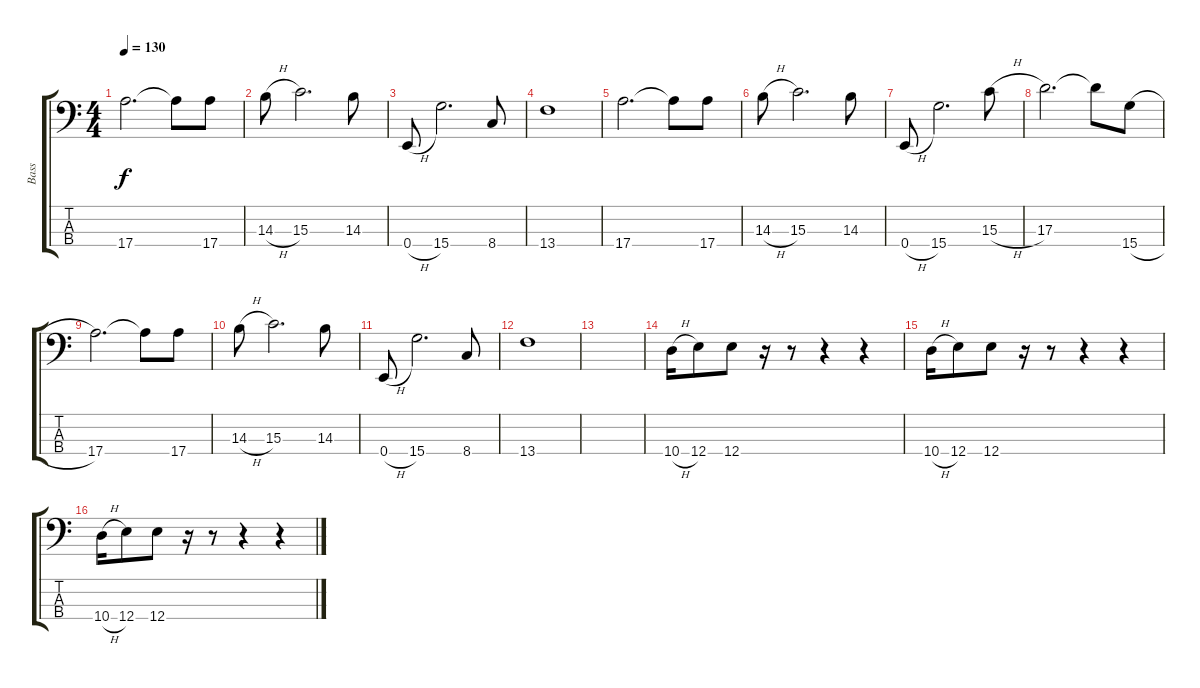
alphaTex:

\track ("Bass" "Bass") {instrument electricbassfinger}
\staff {score tabs}
\tuning (G2 D2 A1 E1) {hide}
\ts (4 4)
\tempo 130
\clef f4
\ks c
17.4.2{d dy f} 17.4{t}.8 17.4.8 |
14.3{h}.8 15.3.2{d} 14.3.8 |
0.4{h}.8 15.4.2{d} 8.4.8 |
13.4.1 |
17.4.2{d} 17.4{t}.8 17.4.8 |
14.3{h}.8 15.3.2{d} 14.3.8 |
0.4{h}.8 15.4.2{d} 15.3{h}.8 |
17.3.2{d} 17.3{t}.8 15.4{h}.8 |
17.4.2{d} 17.4{t}.8 17.4.8 |
14.3{h}.8 15.3.2{d} 14.3.8 |
0.4{h}.8 15.4.2{d} 8.4.8 |
13.4.1 |
|
10.4{h}.16 12.4.8 12.4.8 r.16 r.8 r.4 r.4 |
10.4{h}.16 12.4.8 12.4.8 r.16 r.8 r.4 r.4 |
10.4{h}.16 12.4.8 12.4.8 r.16 r.8 r.4 r.4
